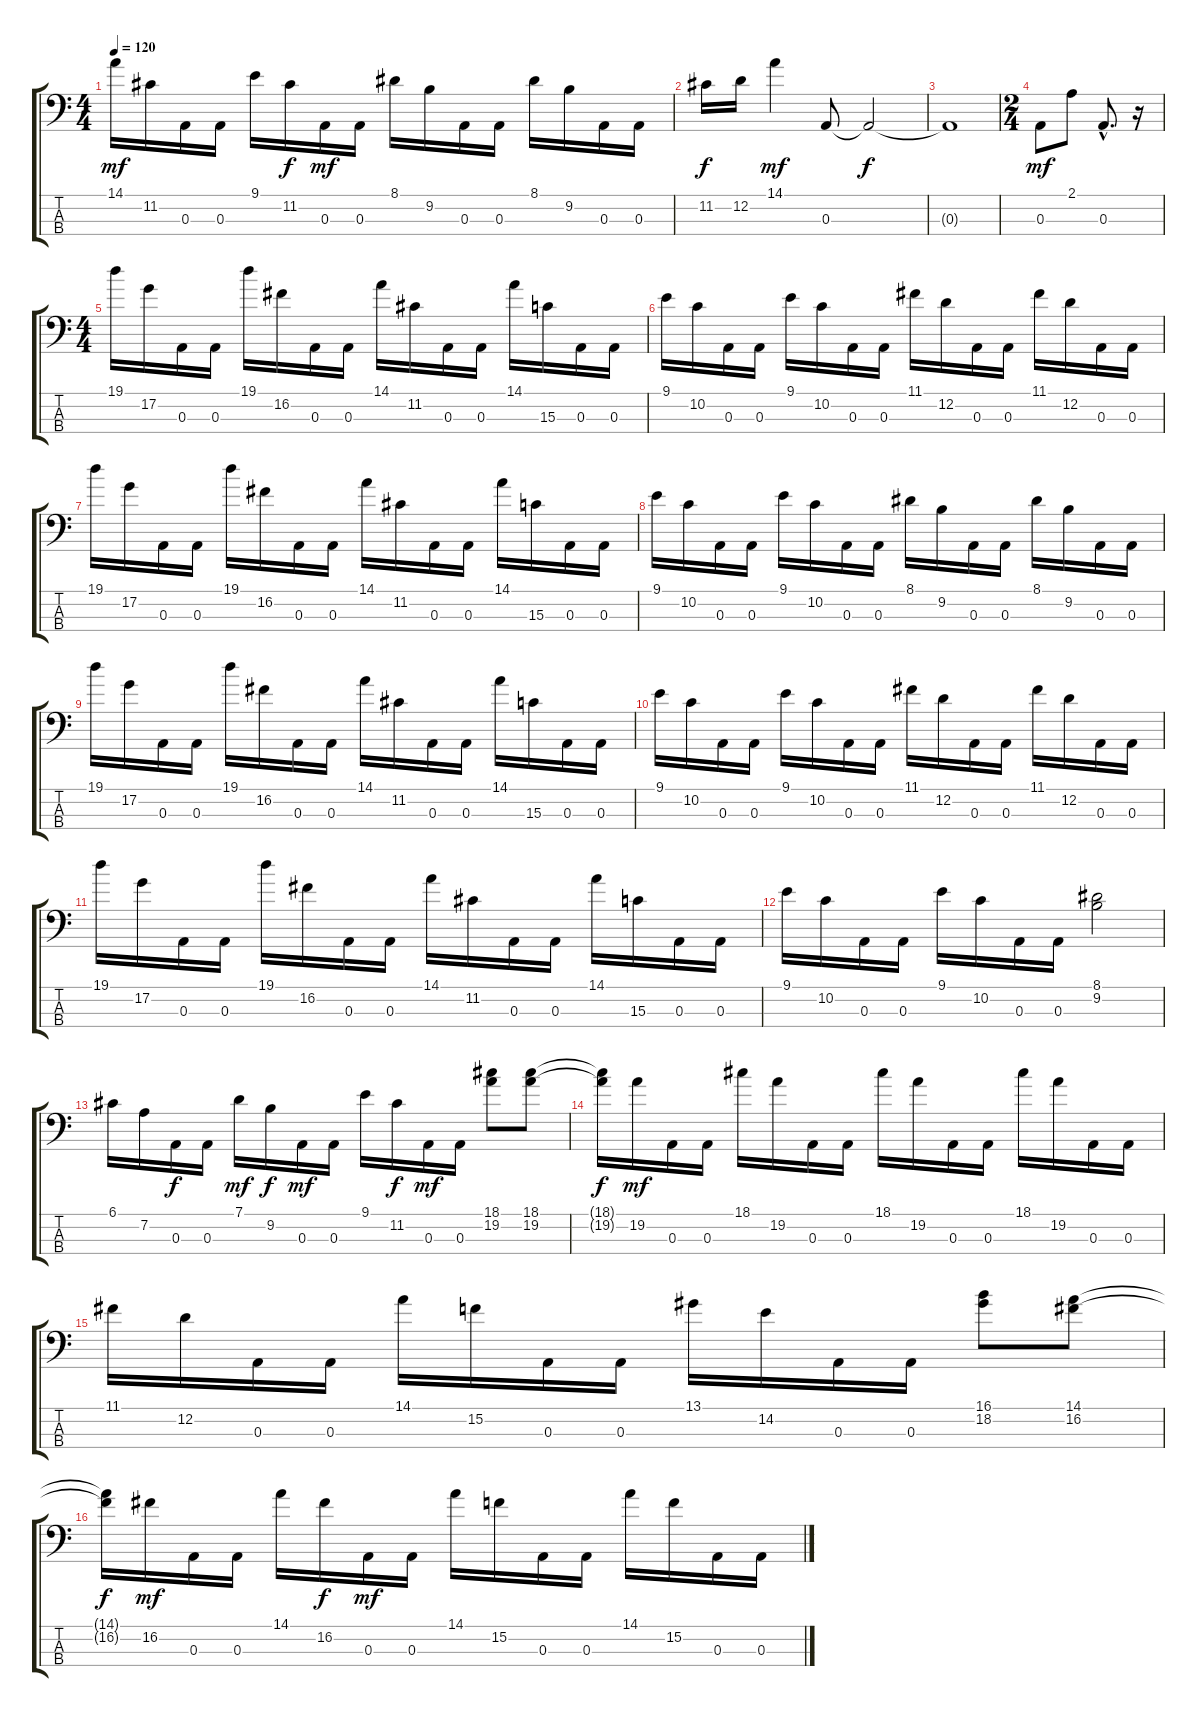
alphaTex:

\track "" {instrument fretlessbass}
\staff {score tabs}
\tuning (G2 D2 A1 E1) {hide}
\ts (4 4)
\tempo 120
\clef f4
\ks c
14.1.16{dy mf} 11.2.16 0.3.16 0.3.16 9.1.16 11.2.16{dy f} 0.3.16{dy mf} 0.3.16 8.1.16 9.2.16 0.3.16 0.3.16 8.1.16 9.2.16 0.3.16 0.3.16 |
11.2.16{dy f} 12.2.16 14.1.4{dy mf} 0.3.8 0.3{t}.2{dy f} |
0.3{t}.1 |
\ts (2 4)
0.3.8{dy mf} 2.1.8 0.3{hac}.8{d} r.16 |
\ts (4 4)
19.1.16 17.2.16 0.3.16 0.3.16 19.1.16 16.2.16 0.3.16 0.3.16 14.1.16 11.2.16 0.3.16 0.3.16 14.1.16 15.3.16 0.3.16 0.3.16 |
9.1.16 10.2.16 0.3.16 0.3.16 9.1.16 10.2.16 0.3.16 0.3.16 11.1.16 12.2.16 0.3.16 0.3.16 11.1.16 12.2.16 0.3.16 0.3.16 |
19.1.16 17.2.16 0.3.16 0.3.16 19.1.16 16.2.16 0.3.16 0.3.16 14.1.16 11.2.16 0.3.16 0.3.16 14.1.16 15.3.16 0.3.16 0.3.16 |
9.1.16 10.2.16 0.3.16 0.3.16 9.1.16 10.2.16 0.3.16 0.3.16 8.1.16 9.2.16 0.3.16 0.3.16 8.1.16 9.2.16 0.3.16 0.3.16 |
19.1.16 17.2.16 0.3.16 0.3.16 19.1.16 16.2.16 0.3.16 0.3.16 14.1.16 11.2.16 0.3.16 0.3.16 14.1.16 15.3.16 0.3.16 0.3.16 |
9.1.16 10.2.16 0.3.16 0.3.16 9.1.16 10.2.16 0.3.16 0.3.16 11.1.16 12.2.16 0.3.16 0.3.16 11.1.16 12.2.16 0.3.16 0.3.16 |
19.1.16 17.2.16 0.3.16 0.3.16 19.1.16 16.2.16 0.3.16 0.3.16 14.1.16 11.2.16 0.3.16 0.3.16 14.1.16 15.3.16 0.3.16 0.3.16 |
9.1.16 10.2.16 0.3.16 0.3.16 9.1.16 10.2.16 0.3.16 0.3.16 (8.1 9.2).2 |
6.1.16 7.2.16 0.3.16{dy f} 0.3.16 7.1.16{dy mf} 9.2.16{dy f} 0.3.16{dy mf} 0.3.16 9.1.16 11.2.16{dy f} 0.3.16{dy mf} 0.3.16 (18.1 19.2).8 (18.1 19.2).8 |
(18.1{t} 19.2{t}).16{dy f} 19.2.16{dy mf} 0.3.16 0.3.16 18.1.16 19.2.16 0.3.16 0.3.16 18.1.16 19.2.16 0.3.16 0.3.16 18.1.16 19.2.16 0.3.16 0.3.16 |
11.1.16 12.2.16 0.3.16 0.3.16 14.1.16 15.2.16 0.3.16 0.3.16 13.1.16 14.2.16 0.3.16 0.3.16 (16.1 18.2).8 (14.1 16.2).8 |
(14.1{t} 16.2{t}).16{dy f} 16.2.16{dy mf} 0.3.16 0.3.16 14.1.16 16.2.16{dy f} 0.3.16{dy mf} 0.3.16 14.1.16 15.2.16 0.3.16 0.3.16 14.1.16 15.2.16 0.3.16 0.3.16
